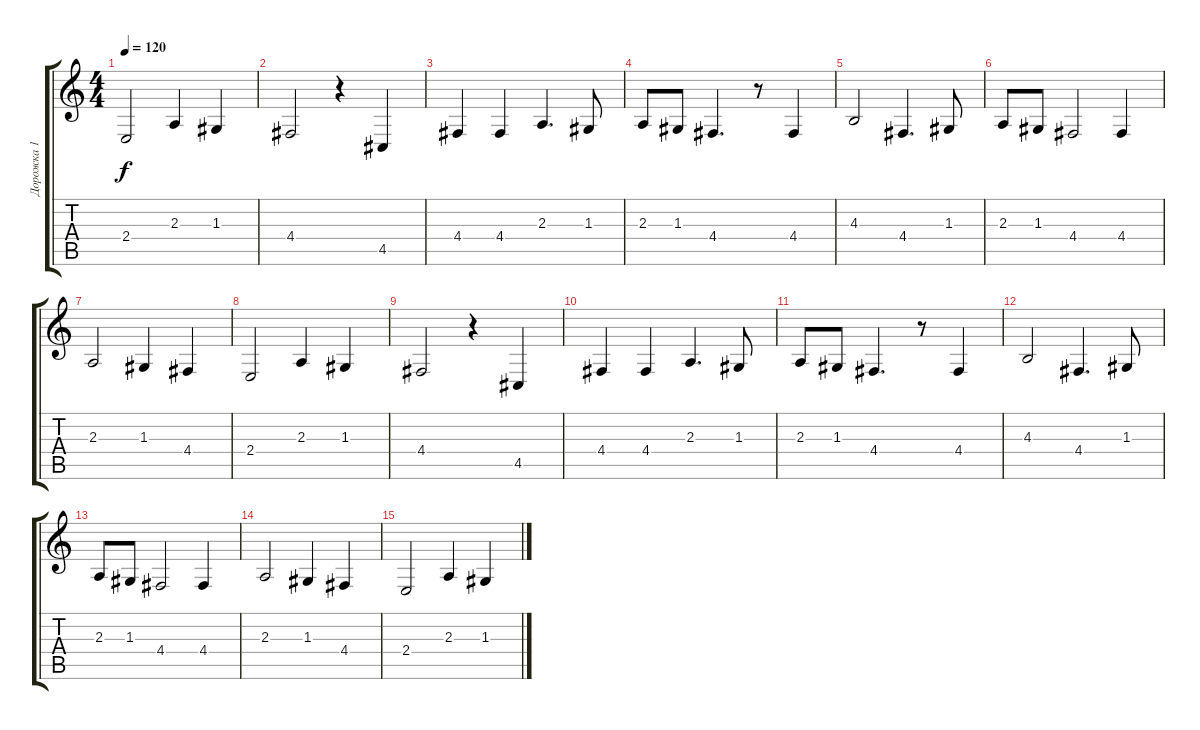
\track ("Дорожка 1" "Дорожка 1") {instrument electricgrandpiano}
\staff {score tabs}
\tuning (E4 B3 G3 D3 A2 E2) {hide}
\ts (4 4)
\tempo 120
\clef g2
\ks c
2.4.2{dy f} 2.3.4 1.3.4 |
4.4.2 r.4 4.5.4 |
4.4.4 4.4.4 2.3.4{d} 1.3.8 |
2.3.8 1.3.8 4.4.4{d} r.8 4.4.4 |
4.3.2 4.4.4{d} 1.3.8 |
2.3.8 1.3.8 4.4.2 4.4.4 |
2.3.2 1.3.4 4.4.4 |
2.4.2 2.3.4 1.3.4 |
4.4.2 r.4 4.5.4 |
4.4.4 4.4.4 2.3.4{d} 1.3.8 |
2.3.8 1.3.8 4.4.4{d} r.8 4.4.4 |
4.3.2 4.4.4{d} 1.3.8 |
2.3.8 1.3.8 4.4.2 4.4.4 |
2.3.2 1.3.4 4.4.4 |
2.4.2 2.3.4 1.3.4
